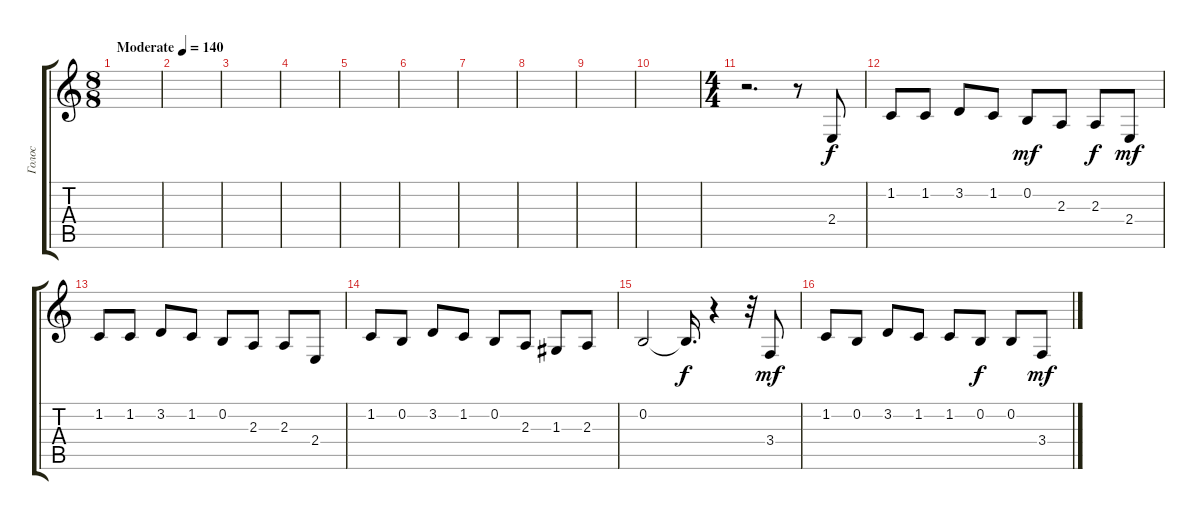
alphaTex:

\track ("Голос" "Голос") {instrument tenorsax}
\staff {score tabs}
\tuning (E4 B3 G3 D3 A2 E2) {hide}
\ts (8 8)
\tempo (140 "Moderate")
\clef g2
\ks c
|
|
|
|
|
|
|
|
|
|
\ts (4 4)
r.2{d} r.8 2.4.8 |
1.2.8 1.2.8 3.2.8 1.2.8{dy f} 0.2.8{dy mf} 2.3.8 2.3.8{dy f} 2.4.8{dy mf} |
1.2.8 1.2.8 3.2.8 1.2.8 0.2.8 2.3.8 2.3.8 2.4.8 |
1.2.8 0.2.8 3.2.8 1.2.8 0.2.8 2.3.8 1.3.8 2.3.8 |
0.2.2 0.2{t}.16{d dy f} r.4 r.32 3.4.8{dy mf} |
1.2.8 0.2.8 3.2.8 1.2.8 1.2.8 0.2.8{dy f} 0.2.8 3.4.8{dy mf}
